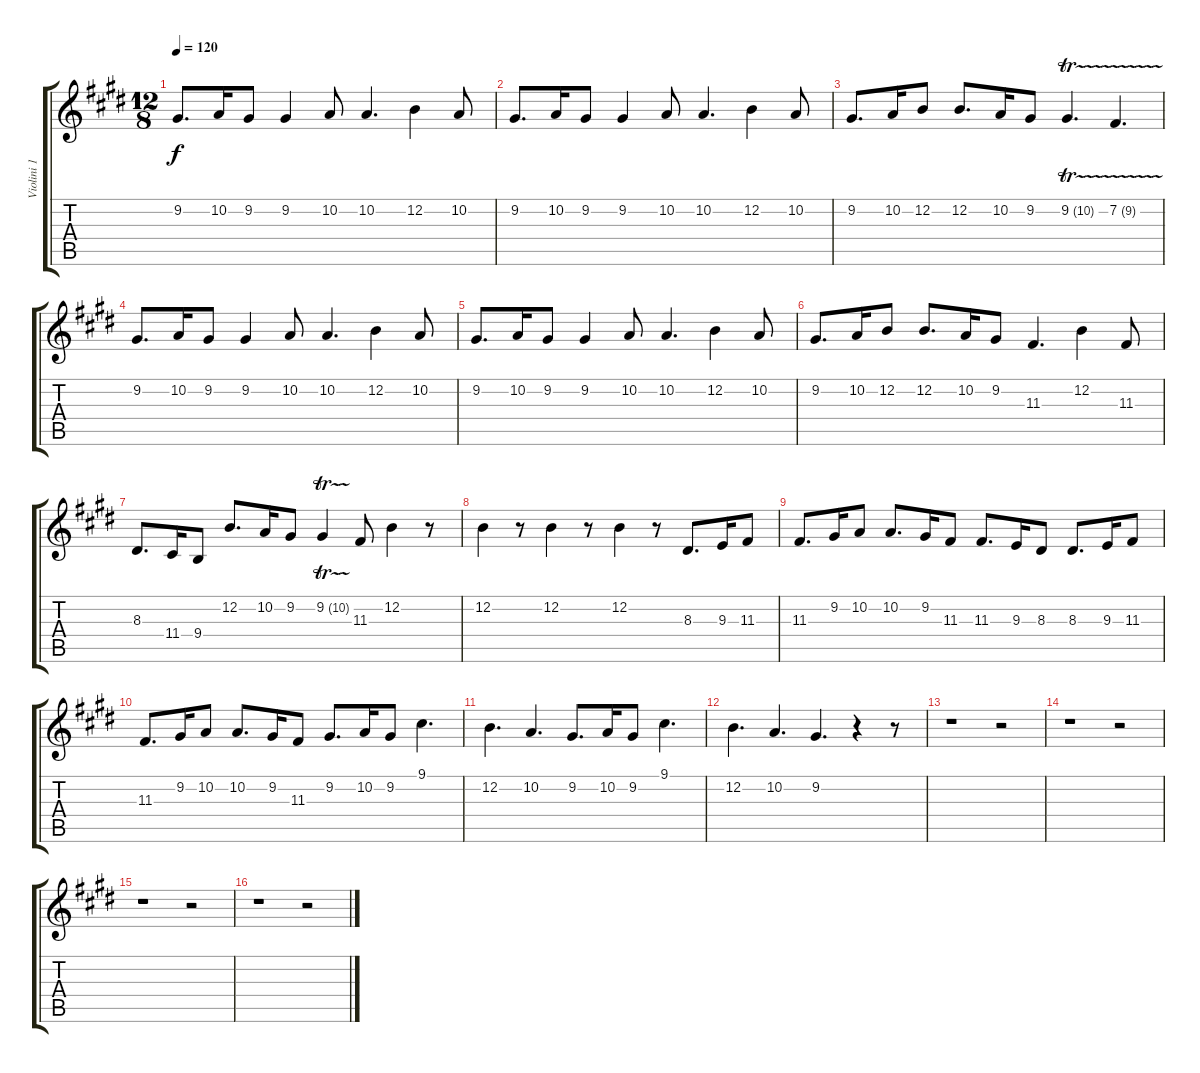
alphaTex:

\track ("Violini 1" "Violini 1") {instrument violin}
\staff {score tabs}
\tuning (E4 B3 G3 D3 A2 E2) {hide}
\ts (12 8)
\tempo 120
\clef g2
\ks e
9.2.8{d dy f instrument violin} 10.2.16 9.2.8 9.2.4 10.2.8 10.2.4{d} 12.2.4 10.2.8 |
\ks c#minor
9.2.8{d} 10.2.16 9.2.8 9.2.4 10.2.8 10.2.4{d} 12.2.4 10.2.8 |
9.2.8{d} 10.2.16 12.2.8 12.2.8{d} 10.2.16 9.2.8 9.2{tr (10 32)}.4{d} 7.2{tr (9 32)}.4{d} |
\ks e
9.2.8{d} 10.2.16 9.2.8 9.2.4 10.2.8 10.2.4{d} 12.2.4 10.2.8 |
\ks c#minor
9.2.8{d} 10.2.16 9.2.8 9.2.4 10.2.8 10.2.4{d} 12.2.4 10.2.8 |
9.2.8{d} 10.2.16 12.2.8 12.2.8{d} 10.2.16 9.2.8 11.3.4{d} 12.2.4 11.3.8 |
\ks e
8.3.8{d} 11.4.16 9.4.8 12.2.8{d} 10.2.16 9.2.8 9.2{tr (10 32)}.4 11.3.8 12.2.4 r.8 |
\ks c#minor
12.2.4 r.8 12.2.4 r.8 12.2.4 r.8 8.3.8{d} 9.3.16 11.3.8 |
11.3.8{d} 9.2.16 10.2.8 10.2.8{d} 9.2.16 11.3.8 11.3.8{d} 9.3.16 8.3.8 8.3.8{d} 9.3.16 11.3.8 |
\ks e
11.3.8{d} 9.2.16 10.2.8 10.2.8{d} 9.2.16 11.3.8 9.2.8{d} 10.2.16 9.2.8 9.1.4{d} |
\ks c#minor
12.2.4{d} 10.2.4{d} 9.2.8{d} 10.2.16 9.2.8 9.1.4{d} |
12.2.4{d} 10.2.4{d} 9.2.4{d} r.4 r.8 |
\ks e
r.1 r.2 |
\ks c#minor
r.1 r.2 |
r.1 r.2 |
\ks e
r.1 r.2
